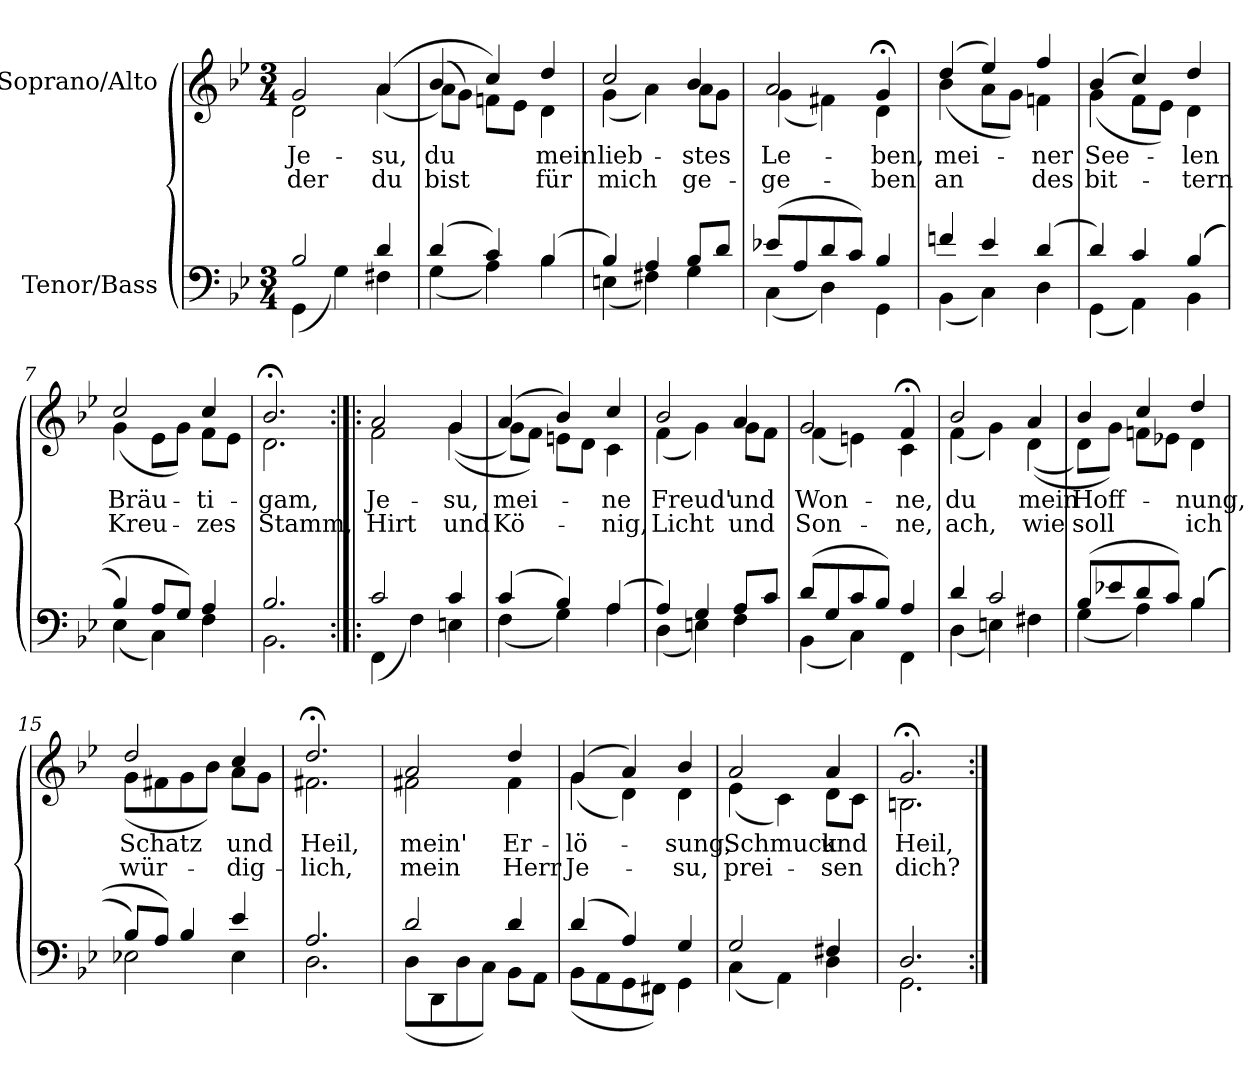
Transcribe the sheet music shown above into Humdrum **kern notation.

**kern	**kern	**text	**text
*part2	*part1	*part1	*part1
*staff2	*staff1	*staff1	*staff1
*I"Tenor/Bass	*I"Soprano/Alto	*	*
*clefF4	*clefG2	*	*
*k[b-e-]	*k[b-e-]	*	*
*M3/4	*M3/4	*	*
=1	=1	=1	=1
*^	*	*	*
!	!	!	!LO:LY:b	!LO:LY:b
*	*	*^	*	*
2B-/	(4GG\	2g/	2d\	Je-	der
.	4G\)	.	.	.	.
!	!	!	!	!LO:LY:b	!LO:LY:b
4d/	4F#X\	(<4a/	(4a\	-su,	du
=2	=2	=2	=2	=2	=2
!	!	!	!	!LO:LY:b	!LO:LY:b
(4d/	(4G\	(4b-/	8a\L)	du	bist
.	.	.	8g\J)	.	.
4c/)	4A\)	4cc/)	8fn\L	.	.
.	.	.	8e-\J	.	.
!	!	!	!	!LO:LY:b	!LO:LY:b
(4B-/	4B-\	4dd/	4d\	mein	für
=3	=3	=3	=3	=3	=3
!	!	!	!	!LO:LY:b	!LO:LY:b
4B-/)	(4En\	2cc/	(4g\	lieb-	mich
4A/	4F#X\)	.	4a\)	.	.
!	!	!	!	!LO:LY:b	!LO:LY:b
8B-/L	4G\	4b-/	8a\L	-stes	ge-
8d/J	.	.	8g\J	.	.
=4	=4	=4	=4	=4	=4
!	!	!	!	!LO:LY:b	!LO:LY:b
(8e-X/L	(4C\	2a/	(4g\	Le-	-ge-
8A/	.	.	.	.	.
8d/	4D\)	.	4f#X\)	.	.
8c/J)	.	.	.	.	.
!	!	!	!	!LO:LY:b	!LO:LY:b
4B-/	4GG\	4g;</	4d\	-ben,	-ben
=5	=5	=5	=5	=5	=5
!	!	!	!	!LO:LY:b	!LO:LY:b
4fn/	(4BB-\	(4dd/	(4b-\	mei-	an
4e-/	4C\)	4ee-/)	8a\L	.	.
.	.	.	8g\J)	.	.
!	!	!	!	!LO:LY:b	!LO:LY:b
(4d/	4D\	4ff/	4fn\	-ner	des
=6	=6	=6	=6	=6	=6
!	!	!	!	!LO:LY:b	!LO:LY:b
4d/)	(4GG\	(4b-/	(4g\	See-	bit-
4c/	4AA\)	4cc/)	8f\L	.	.
.	.	.	8e-\J)	.	.
!	!	!	!	!LO:LY:b	!LO:LY:b
((4B-/	4BB-\	4dd/	4d\	-len	-tern
!!LO:LB:g=z	!!
=7	=7	=7	=7	=7	=7
!	!	!	!	!LO:LY:b	!LO:LY:b
4B-/)	(4E-\	2cc/	(4g\	Bräu-	Kreu-
8A/L	4C\)	.	8e-\L	.	.
8G/J)	.	.	8g\J)	.	.
!	!	!	!	!LO:LY:b	!LO:LY:b
4A/	4F\	4cc/	8f\L	-ti-	-zes
.	.	.	8e-\J	.	.
=8	=8	=8	=8	=8	=8
!	!	!	!	!LO:LY:b	!LO:LY:b
2.B-/	2.BB-\	2.b-;</	2.d\	-gam,	Stamm,
=9:|!|:	=9:|!|:	=9:|!|:	=9:|!|:	=9:|!|:	=9:|!|:
!	!	!	!	!LO:LY:b	!LO:LY:b
2c/	(4FF\	2a/	2f\	Je-	Hirt
.	4F\)	.	.	.	.
!	!	!	!	!LO:LY:b	!LO:LY:b
4c/	4En\	4g/	((4g\	-su,	und
=10	=10	=10	=10	=10	=10
!	!	!	!	!LO:LY:b	!LO:LY:b
(4c/	(4F\	(4a/	8g\L)	mei-	Kö-
.	.	.	8f\J)	.	.
4B-/)	4G\)	4b-/)	8en\L	.	.
.	.	.	8d\J	.	.
!	!	!	!	!LO:LY:b	!LO:LY:b
(4A/	4A\	4cc/	4c\	-ne	-nig,
=11	=11	=11	=11	=11	=11
!	!	!	!	!LO:LY:b	!LO:LY:b
4A/)	(4D\	2b-/	(4f\	Freud'	Licht
4G/	4En\)	.	4g\)	.	.
!	!	!	!	!LO:LY:b	!LO:LY:b
8A/L	4F\	4a/	8g\L	und	und
8c/J	.	.	8f\J	.	.
=12	=12	=12	=12	=12	=12
!	!	!	!	!LO:LY:b	!LO:LY:b
(8d/L	(4BB-\	2g/	(4f\	Won-	Son-
8G/	.	.	.	.	.
8c/	4C\)	.	4en\)	.	.
8B-/J)	.	.	.	.	.
!	!	!	!	!LO:LY:b	!LO:LY:b
4A/	4FF\	4f;</	4c\	-ne,	-ne,
=13	=13	=13	=13	=13	=13
!	!	!	!	!LO:LY:b	!LO:LY:b
4d/	(4D\	2b-/	(4f\	du	ach,
2c/	4En\)	.	4g\)	.	.
!	!	!	!	!LO:LY:b	!LO:LY:b
.	4F#X\	4a/	((4d\	mein	wie
!!LO:LB:g=z	!!
=14	=14	=14	=14	=14	=14
!	!	!	!	!LO:LY:b	!LO:LY:b
(8B-/L	(4G\	4b-/	8d\L)	Hoff-	soll
8e-X/	.	.	8g\J)	.	.
8d/	4A\)	4cc/	8fn\L	.	.
8c/J)	.	.	8e-X\J	.	.
!	!	!	!	!LO:LY:b	!LO:LY:b
((4B-/	4B-\	4dd/	4d\	-nung,	ich
=15	=15	=15	=15	=15	=15
!	!	!	!	!LO:LY:b	!LO:LY:b
8B-/L)	2E-X\	2dd/	(8g\L	Schatz	wür-
8A/J)	.	.	8f#X\	.	.
4B-/	.	.	8g\	.	.
.	.	.	8b-\J)	.	.
!	!	!	!	!LO:LY:b	!LO:LY:b
4e-/	4E-\	4cc/	8a\L	und	-dig-
.	.	.	8g\J	.	.
=16	=16	=16	=16	=16	=16
!	!	!	!	!LO:LY:b	!LO:LY:b
2.A/	2.D\	2.dd;</	2.f#X\	Heil,	-lich,
=17	=17	=17	=17	=17	=17
!	!	!	!	!LO:LY:b	!LO:LY:b
2d/	(8D\L	2a/	2f#X\	mein'	mein
.	8DD\	.	.	.	.
.	8D\	.	.	.	.
.	8C\J)	.	.	.	.
!	!	!	!	!LO:LY:b	!LO:LY:b
4d/	8BB-\L	4dd/	4f#\	Er-	Herr
.	8AA\J	.	.	.	.
=18	=18	=18	=18	=18	=18
!	!	!	!	!LO:LY:b	!LO:LY:b
(4d/	(8BB-\L	(4g/	(4g\	-lö-	Je-
.	8AA\	.	.	.	.
4A/)	8GG\	4a/)	4d\)	.	.
.	8FF#X\J)	.	.	.	.
!	!	!	!	!LO:LY:b	!LO:LY:b
4G/	4GG\	4b-/	4d\	-sung,	-su,
=19	=19	=19	=19	=19	=19
!	!	!	!	!LO:LY:b	!LO:LY:b
2G/	(4C\	2a/	(4e-\	Schmuck	prei-
.	4AA\)	.	4c\)	.	.
!	!	!	!	!LO:LY:b	!LO:LY:b
4F#X/	4D\	4a/	8d\L	und	-sen
.	.	.	8c\J	.	.
=20	=20	=20	=20	=20	=20
!	!	!	!	!LO:LY:b	!LO:LY:b
2.D/	2.GG\	2.g;</	2.Bn\	Heil,	dich?
*v	*v	*	*	*	*
*	*v	*v	*	*
=:|!	=:|!	=:|!	=:|!
*-	*-	*-	*-
